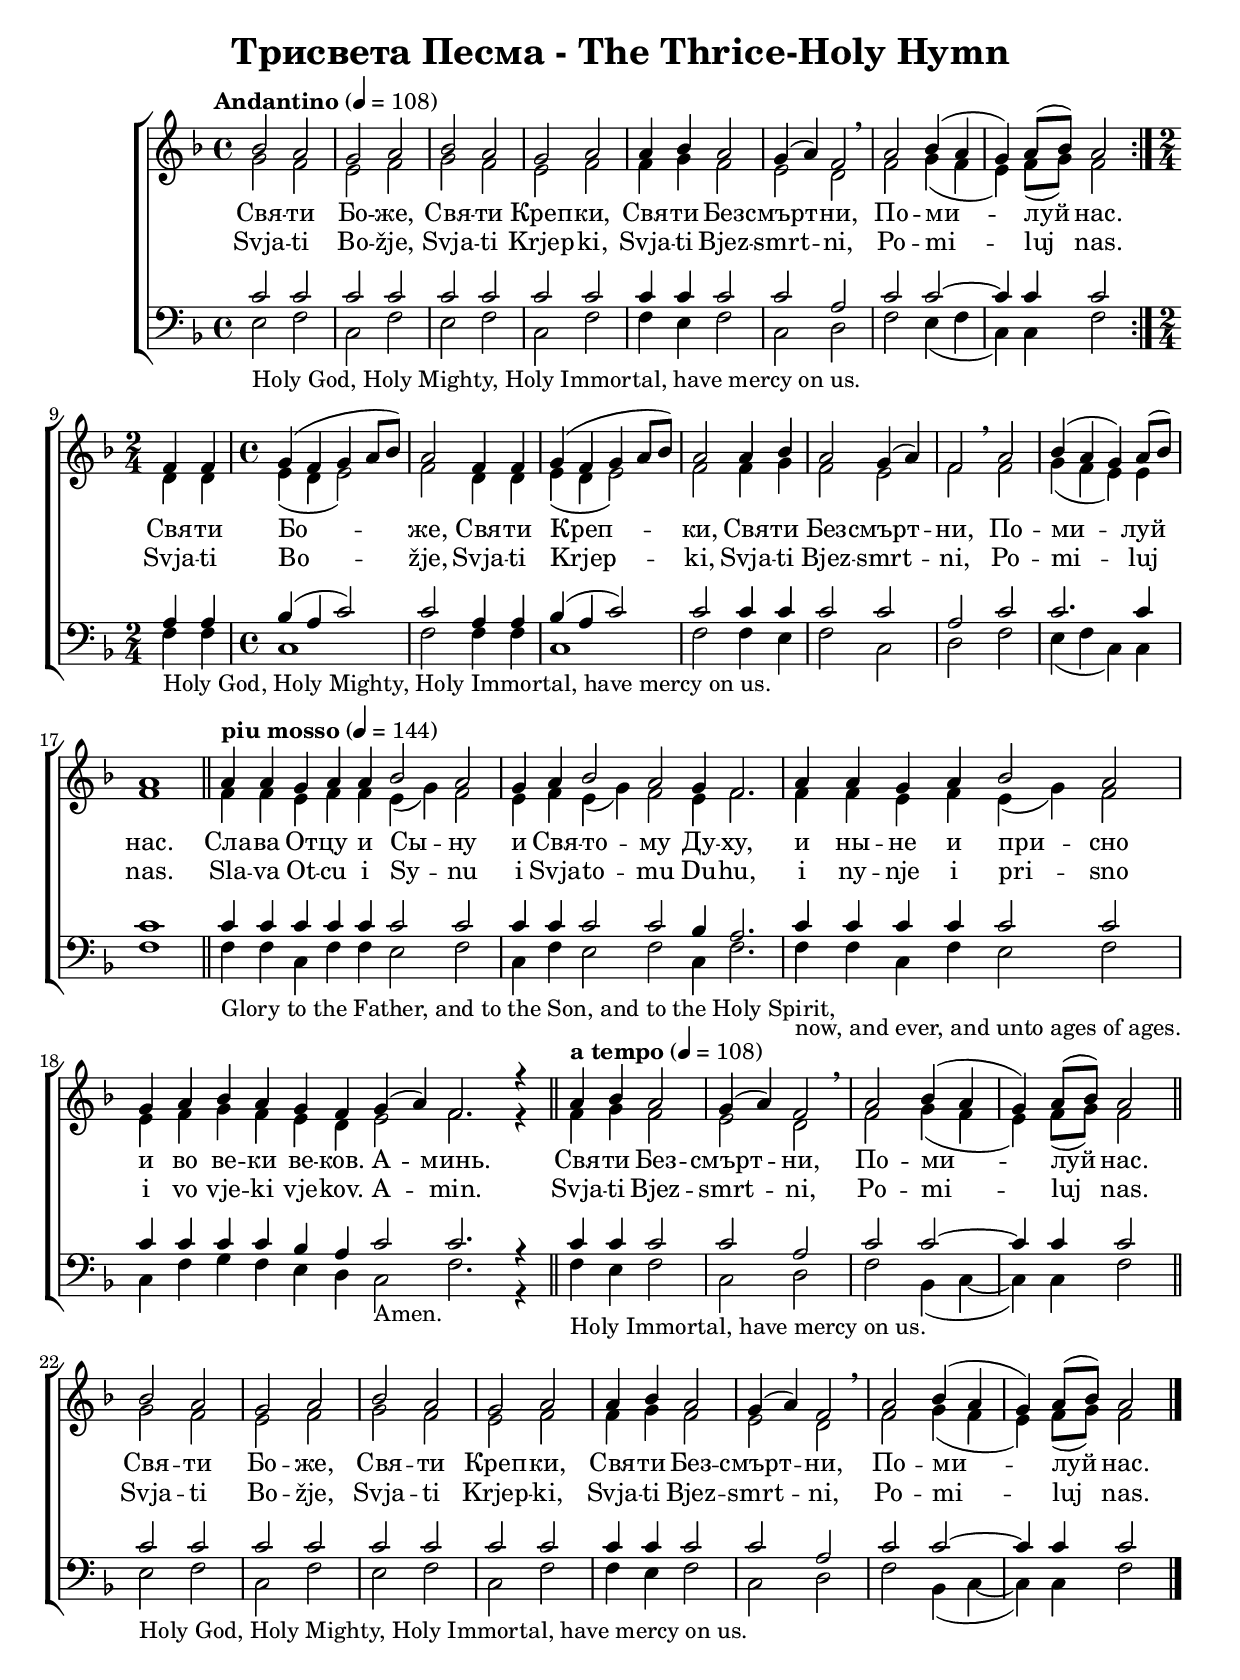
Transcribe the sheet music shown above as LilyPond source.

\version "2.18.2"

global = {
	\time 4/4
	\key f \major
}

\paper {
	system-count = #5
}

\header {
	title = "Трисвета Песма - The Thrice-Holy Hymn"
	composer = ""
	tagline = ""
}

Cyrillic = \lyricmode {
	\tempo "Andantino" 4 = 108
	% А -- минь.
	Свя -- ти Бо -- же, Свя -- ти Креп -- ки, Свя -- ти Без -- смърт -- ни, По -- ми -- луй нас.
	Свя -- ти Бо -- же, Свя -- ти Креп -- ки, Свя -- ти Без -- смърт -- ни, По -- ми -- луй нас.
	Сла -- ва От -- цу и Сы -- ну и Свя -- то -- му Ду -- ху, |
	и ны -- не и при -- сно и во ве -- ки ве -- ков. А -- минь.
	Свя -- ти Без -- смърт -- ни, По -- ми -- луй нас.
	Свя -- ти Бо -- же, Свя -- ти Креп -- ки, Свя -- ти Без -- смърт -- ни, По -- ми -- луй нас.
}

Latin = \lyricmode {
	% A -- min.
	Svja -- ti Bo -- žje, Svja -- ti Krjep -- ki, Svja -- ti Bjez -- smrt -- ni, Po -- mi -- luj nas.
	Svja -- ti Bo -- žje, Svja -- ti Krjep -- ki, Svja -- ti Bjez -- smrt -- ni, Po -- mi -- luj nas.
	Sla -- va Ot -- cu i Sy -- nu i Svja -- to -- mu Du -- hu, |
	i ny -- nje i pri -- sno i vo vje -- ki vje -- kov. A -- min.
	Svja -- ti Bjez -- smrt -- ni, Po -- mi -- luj nas.
	Svja -- ti Bo -- žje, Svja -- ti Krjep -- ki, Svja -- ti Bjez -- smrt -- ni, Po -- mi -- luj nas.
}

sopMusic = \relative {
	% a'2\f (bes) | a1
	\repeat volta 2 {
	bes'2 a | g a | bes2 a | g a |
	a4 bes a2 | g4 (a) f2 \breathe | a2 bes4 (a | g) a8 (bes) a2
}
	\time 2/4 f4 f | \time 4/4 g (f g a8 bes) | a2 f4 f | g (f g a8 bes) | a2 a4 bes | a2 g4 (a) | f2 \breathe a | bes4 (a g) a8 (bes) | a1 \bar "||"
	\cadenzaOn
	\tempo "piu mosso" 4 = 144
	a4 a g a a bes2 a \bar "|"  g4 a bes2 a  g4 f2. \bar "|" a4 a g a bes2 a  \bar "|" g4 a bes a g f g (a) f2. r4 \bar "||"
	\cadenzaOff
	\tempo "a tempo" 4 = 108
	a4 bes a2 | g4 (a) f2 \breathe | a2 bes4 (a | g) a8 (bes) a2 \bar "||"
	bes2 a | g a | bes2 a | g a |
	a4 bes a2 | g4 (a) f2 \breathe | a2 bes4 (a | g) a8 (bes) a2 \bar "|."
}

altoMusic = \relative {
	% f'2 (g) | f1
	g'2 f | e f | g2 f | e f | f4 g f2 | e2 d | f2 g4 (f | e) f8 (g) f2
	d4 d | e (d e2) | f d4 d | e (d e2) | f f4 g | f2 e | f f | g4 (f e) e | f1
	f4 f e f f e (g) f2 e4 f e (g) f2 e4 f2. f4 f e f e (g) f2 e4 f g f e d e2 f2. r4
	 f4 g f2 | e2 d | f2 g4 (f | e) f8 (g) f2
	g2 f | e f | g2 f | e f | f4 g f2 | e2 d | f2 g4 (f | e) f8 (g) f2
}

tenorMusic = \relative {
	% c'1 | c1 |
	c'2 c | c c | c c | c c| c4 c c2 | c a | c c~ | c4 c4 c2 |
	a4 a | bes (a c2) | c a4 a | bes (a c2) | c c4 c | c2 c | a c | c2. c4 | c1 |
	c4 c c c c c2 c c4 c c2 c bes4 a2. |
	c4 c c c c2 c c4 c c c bes a c2 c2. r4
	c4 c c2 | c a | c c~ | c4 c4 c2 |
	c2 c | c c | c c | c c| c4 c c2 | c a | c c~ | c4 c4 c2 |
}

bassMusic = \relative {
	% f1_\markup{Amen.} f1
	e2_\markup{Holy God, Holy Mighty, Holy Immortal, have mercy on us.} f c f e f c f f4 e f2 c d f e4 (f4 c) c f2
	f4_\markup{Holy God, Holy Mighty, Holy Immortal, have mercy on us.} f c1 f2 f4 f c1 f2 f4 e f2 c d f e4 (f c) c f1
	f4_\markup{Glory to the Father, and to the Son, and to the Holy Spirit,} f c f f e2 f c4 f e2 f c4 f2.
	f4_\markup{now, and ever, and unto ages of ages.} f c f e2 f c4 f g f e d c2_\markup{Amen.} f2. r4
	f4_\markup{Holy Immortal, have mercy on us.} e f2 c d f bes,4 (c4~ c) c f2
	e2_\markup{Holy God, Holy Mighty, Holy Immortal, have mercy on us.} f c f e f c f f4 e f2 c d f bes,4 (c4~ c) c f2
}

\include "TEMPLATES_DIRECTORY/satb.ily"

